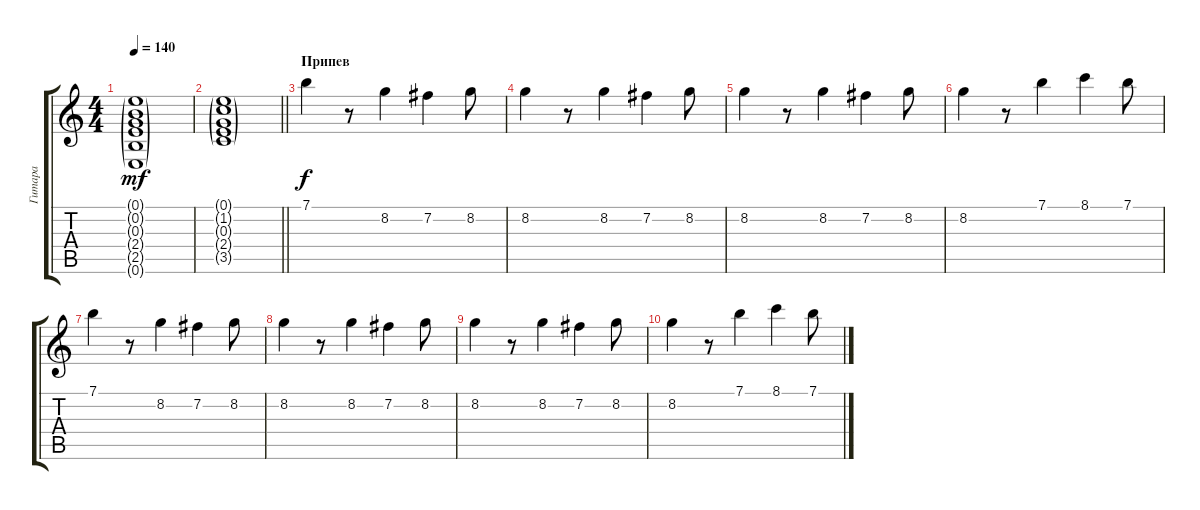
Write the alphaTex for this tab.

\track ("Гитара" "Гитара") {instrument overdrivenguitar}
\staff {score tabs}
\tuning (E4 B3 G3 D3 A2 E2) {hide}
\ts (4 4)
\tempo 140
\clef g2
\ks c
(0.1{g} 0.2{g} 0.3{g} 2.4{g} 2.5{g} 0.6{g}).1{dy mf} |
\barLineRight lightlight
(0.1{g} 1.2{g} 0.3{g} 2.4{g} 3.5{g}).1 |
\section ("" "Припев")
7.1.4{dy f instrument overdrivenguitar} r.8 8.2.4 7.2.4 8.2.8 |
8.2.4 r.8 8.2.4 7.2.4 8.2.8 |
8.2.4 r.8 8.2.4 7.2.4 8.2.8 |
8.2.4 r.8 7.1.4 8.1.4 7.1.8 |
7.1.4 r.8 8.2.4 7.2.4 8.2.8 |
8.2.4 r.8 8.2.4 7.2.4 8.2.8 |
8.2.4 r.8 8.2.4 7.2.4 8.2.8 |
8.2.4 r.8 7.1.4 8.1.4 7.1.8
